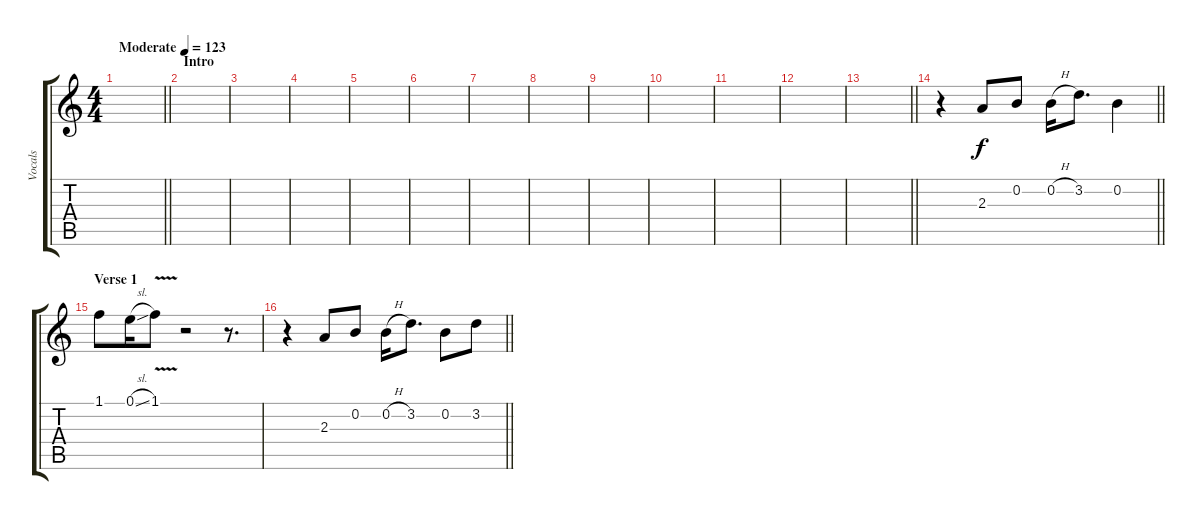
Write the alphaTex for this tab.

\track ("Vocals" "Vocals") {instrument electricguitarjazz}
\staff {score tabs}
\tuning (E4 B3 G3 D3 A2 E2) {hide}
\ts (4 4)
\tempo (123 "Moderate")
\clef g2
\barLineRight lightlight
\ks c
|
\section ("" "Intro")
|
|
|
|
|
|
|
|
|
|
|
\barLineRight lightlight
|
\barLineRight lightlight
r.4 2.3.8 0.2.8 0.2{h}.16 3.2.8{d} 0.2.4 |
\section ("" "Verse 1")
1.1.8 0.1{sl}.16 1.1{v}.8 r.2 r.8{d} |
\barLineRight lightlight
r.4 2.3.8 0.2.8 0.2{h}.16 3.2.8{d} 0.2.8 3.2.8
